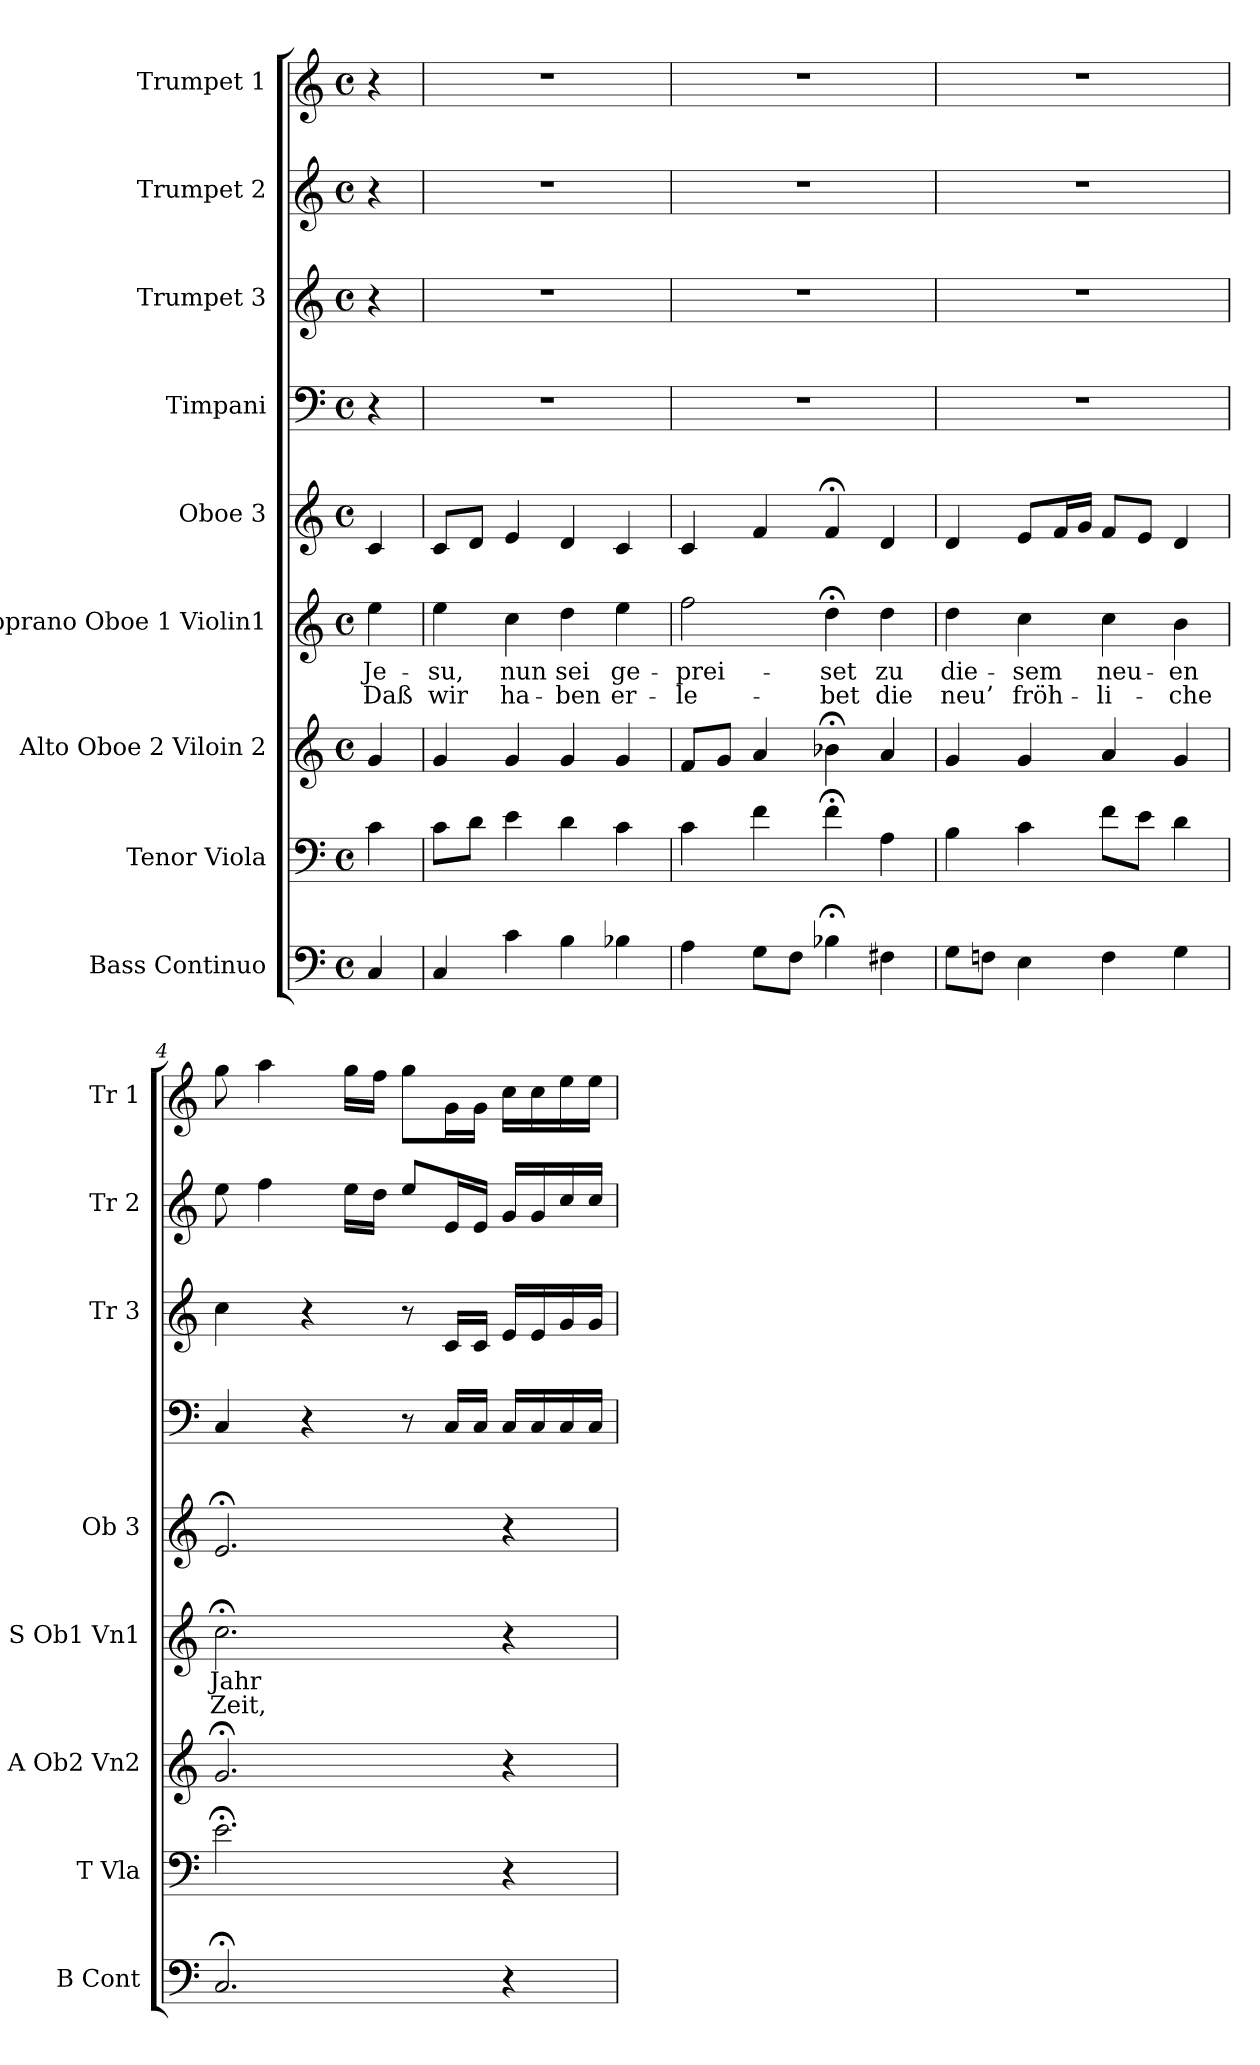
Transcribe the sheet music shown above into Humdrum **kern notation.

**kern	**kern	**kern	**kern	**text	**text	**kern	**kern	**kern	**kern	**kern
*part9	*part8	*part7	*part6	*part6	*part6	*part5	*part4	*part3	*part2	*part1
*staff9	*staff8	*staff7	*staff6	*staff6	*staff6	*staff5	*staff4	*staff3	*staff2	*staff1
*I"Bass Continuo	*I"Tenor Viola	*I"Alto Oboe 2 Viloin 2	*I"Soprano Oboe 1 Violin1	*	*	*I"Oboe 3	*I"Timpani	*I"Trumpet 3	*I"Trumpet 2	*I"Trumpet 1
*I'B Cont	*I'T Vla	*I'A Ob2 Vn2	*I'S Ob1 Vn1	*	*	*I'Ob 3	*	*I'Tr 3	*I'Tr 2	*I'Tr 1
*clefF4	*clefF4	*clefG2	*clefG2	*	*	*clefG2	*clefF4	*clefG2	*clefG2	*clefG2
*k[]	*k[]	*k[]	*k[]	*	*	*k[]	*k[]	*k[]	*k[]	*k[]
*C:	*C:	*C:	*C:	*	*	*C:	*C:	*C:	*C:	*C:
*M4/4	*M4/4	*M4/4	*M4/4	*	*	*M4/4	*M4/4	*M4/4	*M4/4	*M4/4
*met(c)	*met(c)	*met(c)	*met(c)	*	*	*met(c)	*met(c)	*met(c)	*met(c)	*met(c)
=	=	=	=	=	=	=	=	=	=	=
4C/	4c\	4g/	4ee\	Je-	Daß	4c/	4r	4r	4r	4r
=1	=1	=1	=1	=1	=1	=1	=1	=1	=1	=1
4C/	8c\L	4g/	4ee\	-su,	wir	8c/L	1r	1r	1r	1r
.	8d\J	.	.	.	.	8d/J	.	.	.	.
4c\	4e\	4g/	4cc\	nun	ha-	4e/	.	.	.	.
4B\	4d\	4g/	4dd\	sei	-ben	4d/	.	.	.	.
4B-X\	4c\	4g/	4ee\	ge-	er-	4c/	.	.	.	.
=2	=2	=2	=2	=2	=2	=2	=2	=2	=2	=2
4A\	4c\	8f/L	2ff\	-prei-	-le-	4c/	1r	1r	1r	1r
.	.	8g/J	.	.	.	.	.	.	.	.
8G\L	4f\	4a/	.	.	.	4f/	.	.	.	.
8F\J	.	.	.	.	.	.	.	.	.	.
4B-X;<\	4f;<\	4b-X;<\	4dd;<\	set	-bet	4f;</	.	.	.	.
4F#X\	4A\	4a/	4dd\	zu	die	4d/	.	.	.	.
=3	=3	=3	=3	=3	=3	=3	=3	=3	=3	=3
8G\L	4B\	4g/	4dd\	die-	neu’	4d/	1r	1r	1r	1r
8Fn\J	.	.	.	.	.	.	.	.	.	.
4E\	4c\	4g/	4cc\	-sem	fröh-	8e/L	.	.	.	.
.	.	.	.	.	.	16f/L	.	.	.	.
.	.	.	.	.	.	16g/JJ	.	.	.	.
4F\	8f\L	4a/	4cc\	neu-	-li-	8f/L	.	.	.	.
.	8e\J	.	.	.	.	8e/J	.	.	.	.
4G\	4d\	4g/	4b\	-en	-che	4d/	.	.	.	.
=4	=4	=4	=4	=4	=4	=4	=4	=4	=4	=4
2.C;</	2.e;<\	2.g;</	2.cc;<\	Jahr	Zeit,	2.e;</	4C/	4cc\	8ee\	8gg\
.	.	.	.	.	.	.	.	.	4ff\	4aa\
.	.	.	.	.	.	.	4r	4r	.	.
.	.	.	.	.	.	.	.	.	16ee\LL	16gg\LL
.	.	.	.	.	.	.	.	.	16dd\JJ	16ff\JJ
.	.	.	.	.	.	.	8r	8r	8ee/L	8gg\L
.	.	.	.	.	.	.	16C/LL	16c/LL	16e/L	16g\L
.	.	.	.	.	.	.	16C/JJ	16c/JJ	16e/JJ	16g\JJ
4r	4r	4r	4r	.	.	4r	16C/LL	16e/LL	16g/LL	16cc\LL
.	.	.	.	.	.	.	16C/	16e/	16g/	16cc\
.	.	.	.	.	.	.	16C/	16g/	16cc/	16ee\
.	.	.	.	.	.	.	16C/JJ	16g/JJ	16cc/JJ	16ee\JJ
=	=	=	=	=	=	=	=	=	=	=
*-	*-	*-	*-	*-	*-	*-	*-	*-	*-	*-
